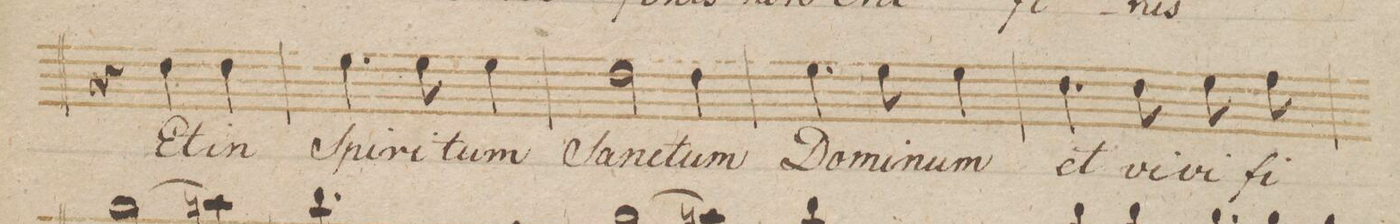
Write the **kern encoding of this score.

**kern	**text	**dynam
*I"Alto.	*	*
*clefC3	*	*
*k[b-]	*	*
*met(c|)	*	*
*M3/4	*	*
4r	.	.
4e\	Et	.
4e\	in	.
=168	=168	=168
4.f\	Spi-	.
8f\	-ri-	.
4f\	-tum	.
=169	=169	=169
2e\	San-	.
4e\	-ctum	.
=170	=170	=170
4.f\	Do-	.
8f\	-mi-	.
4f\	-num	.
=171	=171	=171
4.e\	et	.
8e\	vi-	.
8f\	-vi-	.
8g\	-fi-	.
=172	=172	=172
*-	*-	*-
